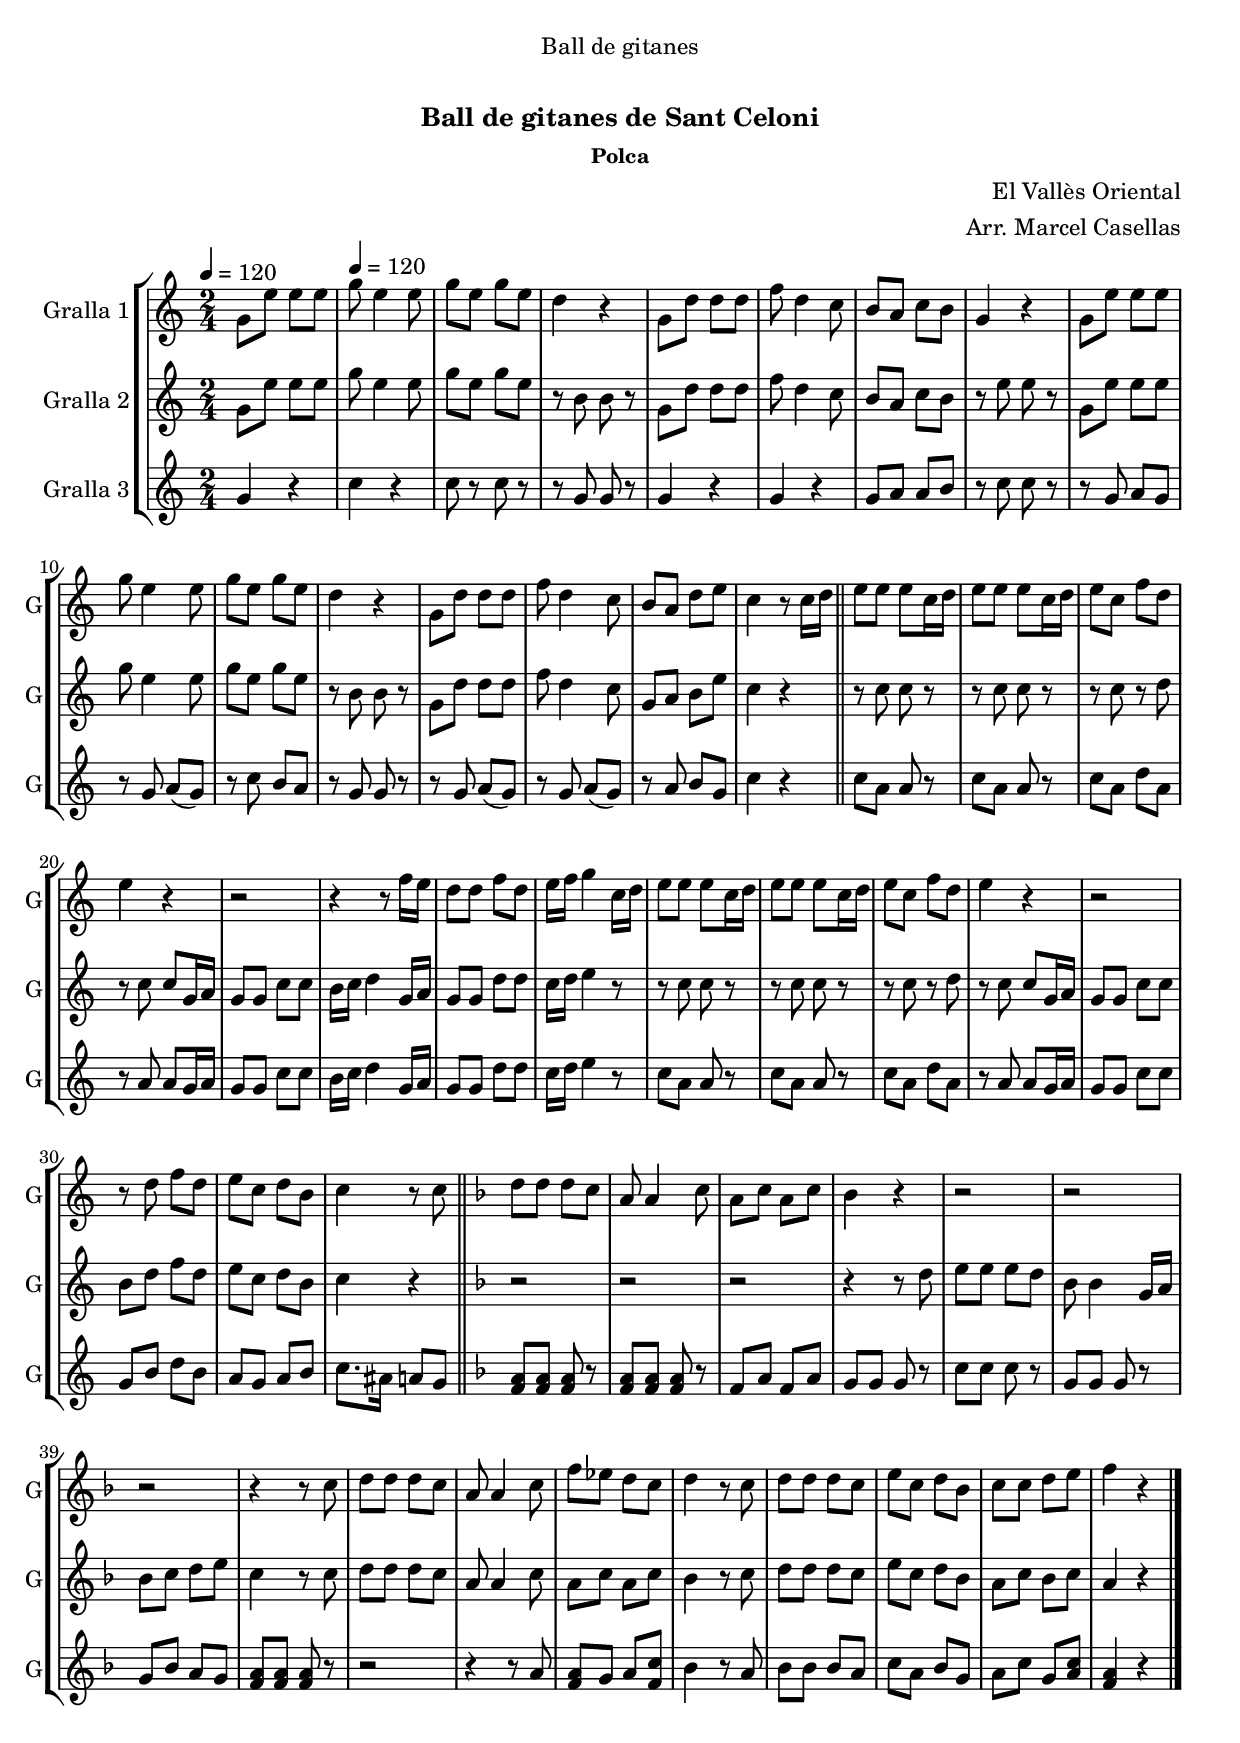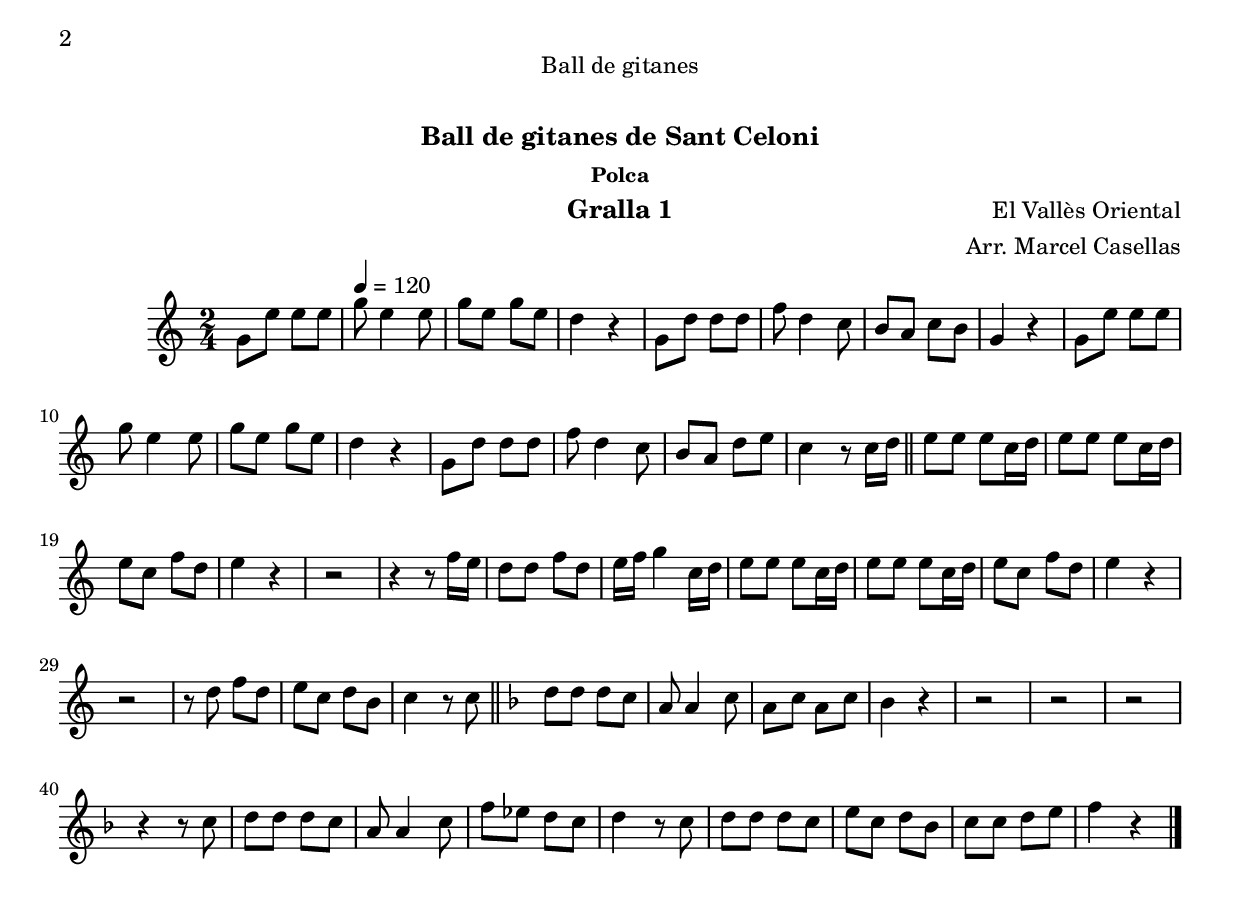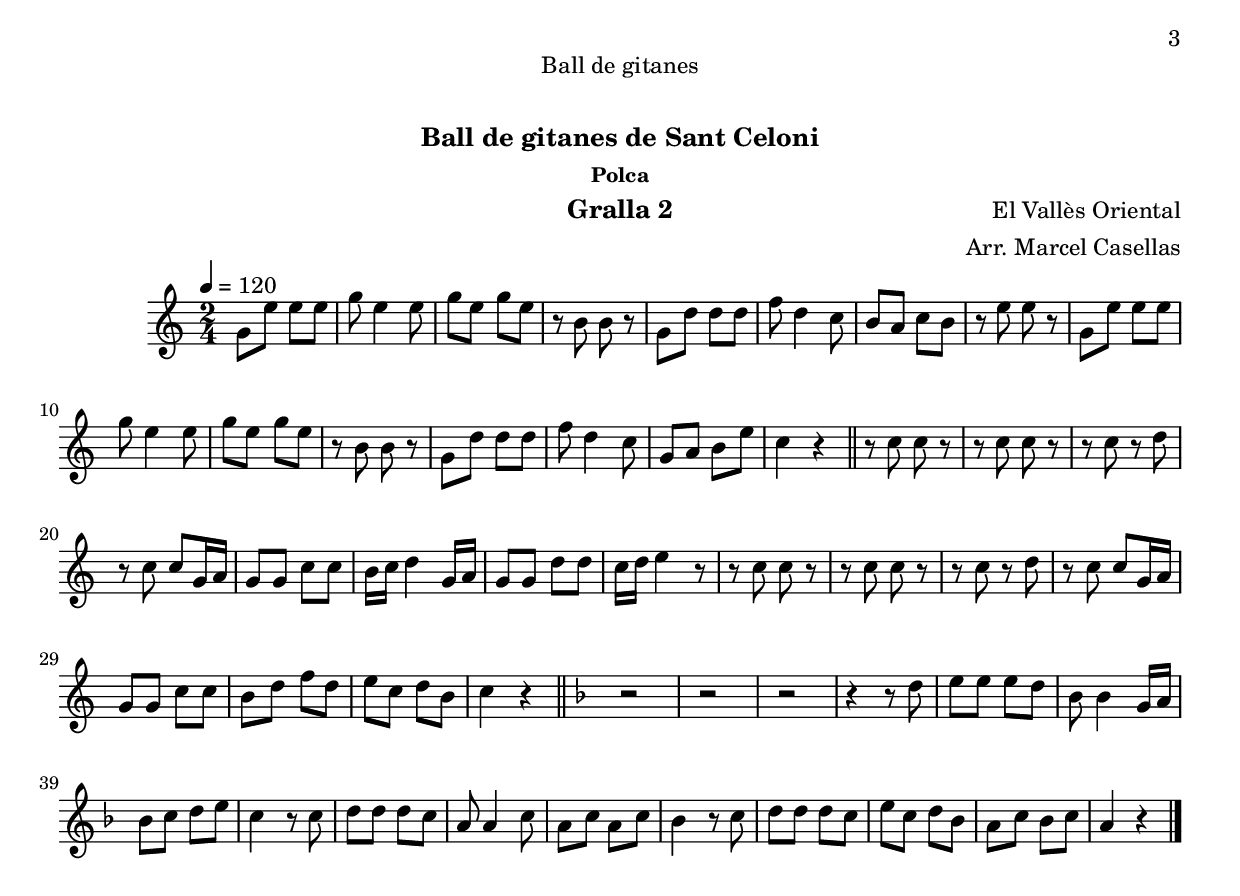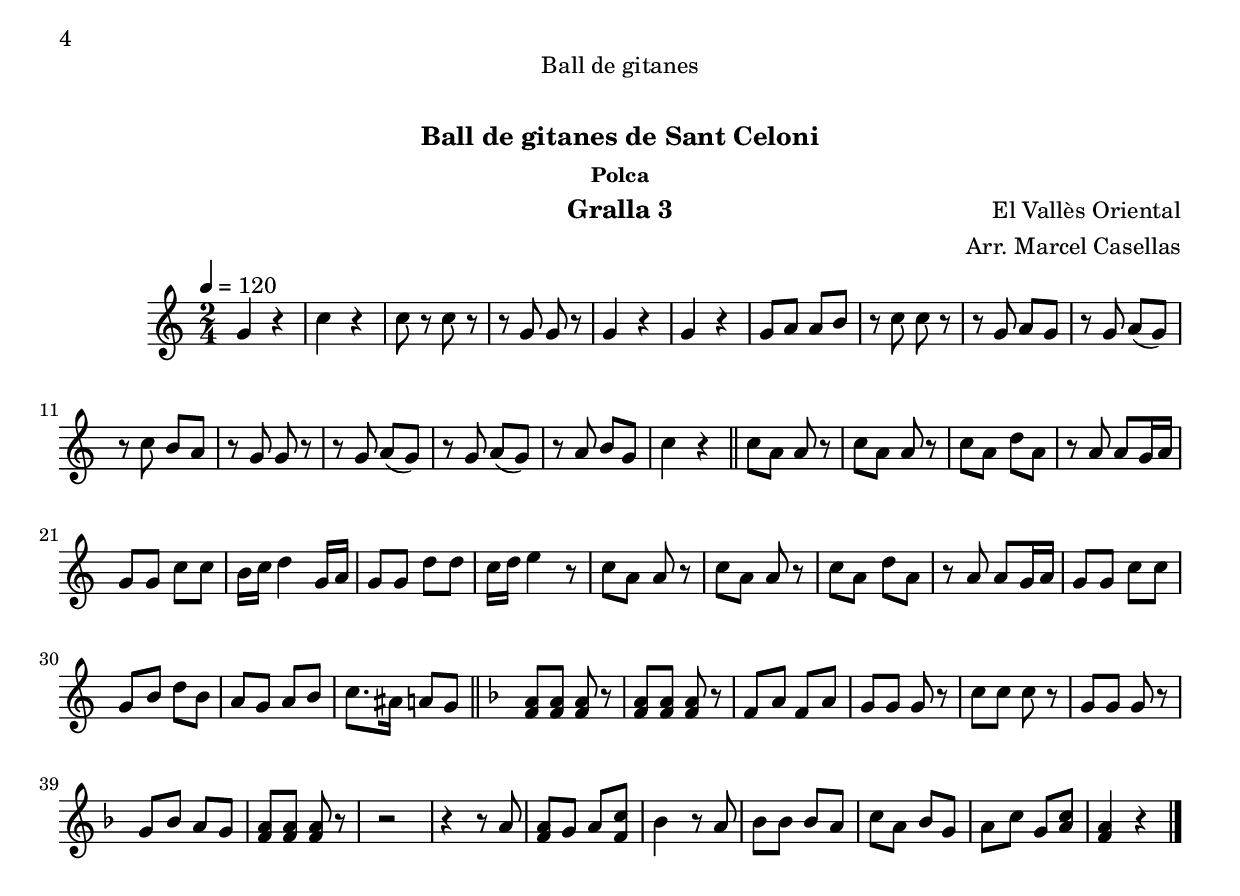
\version "2.22.1"

\header {
  dedication="Ball de gitanes"
  title="             "
  subtitle="Ball de gitanes de Sant Celoni"
  subsubtitle="Polca"
  poet=""
  meter=""
  piece=""
  composer="El Vallès Oriental"
  arranger="Arr. Marcel Casellas"
  opus=""
  instrument=""
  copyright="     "
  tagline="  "
}

liniaroAa =
\relative g'
{
  \clef treble
  \key c \major
  \time 2/4
  g8 e' e e \tempo 4 = 120  |
  g8 e4 e8  |
  g8 e g e  |
  d4 r  |
  %05
  g,8 d' d d  |
  f8 d4 c8  |
  b8 a c b  |
  g4 r  |
  g8 e' e e  |
  %10
  g8 e4 e8  |
  g8 e g e  |
  d4 r  |
  g,8 d' d d  |
  f8 d4 c8  |
  %15
  b8 a d e  |
  c4 r8 c16 d  \bar "||"
  e8 e e c16 d  |
  e8 e e c16 d  |
  e8 c f d  |
  %20
  e4 r  |
  r2  |
  r4 r8 f16 e  |
  d8 d f d  |
  e16 f g4 c,16 d  |
  %25
  e8 e e c16 d  |
  e8 e e c16 d  |
  e8 c f d  |
  e4 r  |
  r2  |
  %30
  r8 d f d  |
  e8 c d b  |
  c4 r8 c  \bar "||"
  \key f \major   d8 d d c  |
  a8 a4 c8  |
  %35
  a8 c a c  |
  bes4 r  |
  r2  |
  r2  |
  r2  |
  %40
  r4 r8 c  |
  d8 d d c  |
  a8 a4 c8  |
  f8 ees d c  |
  d4 r8 c  |
  %45
  d8 d d c  |
  e8 c d bes  |
  c8 c d e  |
  f4 r  \bar "|."
}

liniaroAb =
\relative g'
{
  \tempo 4 = 120
  \clef treble
  \key c \major
  \time 2/4
  g8 e' e e  |
  g8 e4 e8  |
  g8 e g e  |
  r8 b b r  |
  %05
  g8 d' d d  |
  f8 d4 c8  |
  b8 a c b  |
  r8 e e r  |
  g,8 e' e e  |
  %10
  g8 e4 e8  |
  g8 e g e  |
  r8 b b r  |
  g8 d' d d  |
  f8 d4 c8  |
  %15
  g8 a b e  |
  c4 r  \bar "||"
  r8 c c r  |
  r8 c c r  |
  r8 c r d  |
  %20
  r8 c c g16 a  |
  g8 g c c  |
  b16 c d4 g,16 a  |
  g8 g d' d  |
  c16 d e4 r8  |
  %25
  r8 c c r  |
  r8 c c r  |
  r8 c r d  |
  r8 c c g16 a  |
  g8 g c c  |
  %30
  b8 d f d  |
  e8 c d b  |
  c4 r  \bar "||"
  \key f \major   r2  |
  r2  |
  %35
  r2  |
  r4 r8 d  |
  e8 e e d  |
  bes8 bes4 g16 a  |
  bes8 c d e  |
  %40
  c4 r8 c  |
  d8 d d c  |
  a8 a4 c8  |
  a8 c a c  |
  bes4 r8 c  |
  %45
  d8 d d c  |
  e8 c d bes  |
  a8 c bes c  |
  a4 r  \bar "|."
}

liniaroAc =
\relative g'
{
  \tempo 4 = 120
  \clef treble
  \key c \major
  \time 2/4
  g4 r  |
  c4 r  |
  c8 r c r  |
  r8 g g r  |
  %05
  g4 r  |
  g4 r  |
  g8 a a b  |
  r8 c c r  |
  r8 g a g   |
  %10
  r8 g a ( g )  |
  r8 c b a  |
  r8 g g r  |
  r8 g a ( g )  |
  r8 g a ( g )  |
  %15
  r8 a b g  |
  c4 r  \bar "||"
  c8 a a r  |
  c8 a a r  |
  c8 a d a  |
  %20
  r8 a a g16 a  |
  g8 g c c  |
  b16 c d4 g,16 a  |
  g8 g d' d  |
  c16 d e4 r8  |
  %25
  c8 a a r  |
  c8 a a r  |
  c8 a d a  |
  r8 a a g16 a  |
  g8 g c c  |
  %30
  g8 b d b  |
  a8 g a b  |
  c8. ais16 a8 g  \bar "||"
  \key f \major   <f a>8 <f a> <f a> r  |
  <f a>8 <f a> <f a> r  |
  %35
  f8 a f a  |
  g8 g g r  |
  c8 c c r  |
  g8 g g r  |
  g8 bes a g  |
  %40
  <f a>8 <f a> <f a> r  |
  r2  |
  r4 r8 a  |
  <f a>8 g a <f c'>  |
  bes4 r8 a  |
  %45
  bes8 bes bes a  |
  c8 a bes g  |
  a8 c g <a c>  |
  <f a>4 r  \bar "|."
}

\bookpart {
  \score {
    \new StaffGroup {
      \override Score.RehearsalMark #'self-alignment-X = #LEFT
      <<
        \new Staff \with {instrumentName = #"Gralla 1" shortInstrumentName = #"G"} \liniaroAa
        \new Staff \with {instrumentName = #"Gralla 2" shortInstrumentName = #"G"} \liniaroAb
        \new Staff \with {instrumentName = #"Gralla 3" shortInstrumentName = #"G"} \liniaroAc
      >>
    }
    \layout {}
  }
  \score { \unfoldRepeats
    \new StaffGroup {
      \override Score.RehearsalMark #'self-alignment-X = #LEFT
      <<
        \new Staff \with {instrumentName = #"Gralla 1" shortInstrumentName = #"G"} \liniaroAa
        \new Staff \with {instrumentName = #"Gralla 2" shortInstrumentName = #"G"} \liniaroAb
        \new Staff \with {instrumentName = #"Gralla 3" shortInstrumentName = #"G"} \liniaroAc
      >>
    }
    \midi {
      \set Staff.midiInstrument = "oboe"
      \set DrumStaff.midiInstrument = "drums"
    }
  }
}

\bookpart {
  \header {instrument="Gralla 1"}
  \score {
    \new StaffGroup {
      \override Score.RehearsalMark #'self-alignment-X = #LEFT
      <<
        \new Staff \liniaroAa
      >>
    }
    \layout {}
  }
  \score { \unfoldRepeats
    \new StaffGroup {
      \override Score.RehearsalMark #'self-alignment-X = #LEFT
      <<
        \new Staff \liniaroAa
      >>
    }
    \midi {
      \set Staff.midiInstrument = "oboe"
      \set DrumStaff.midiInstrument = "drums"
    }
  }
}

\bookpart {
  \header {instrument="Gralla 2"}
  \score {
    \new StaffGroup {
      \override Score.RehearsalMark #'self-alignment-X = #LEFT
      <<
        \new Staff \liniaroAb
      >>
    }
    \layout {}
  }
  \score { \unfoldRepeats
    \new StaffGroup {
      \override Score.RehearsalMark #'self-alignment-X = #LEFT
      <<
        \new Staff \liniaroAb
      >>
    }
    \midi {
      \set Staff.midiInstrument = "oboe"
      \set DrumStaff.midiInstrument = "drums"
    }
  }
}

\bookpart {
  \header {instrument="Gralla 3"}
  \score {
    \new StaffGroup {
      \override Score.RehearsalMark #'self-alignment-X = #LEFT
      <<
        \new Staff \liniaroAc
      >>
    }
    \layout {}
  }
  \score { \unfoldRepeats
    \new StaffGroup {
      \override Score.RehearsalMark #'self-alignment-X = #LEFT
      <<
        \new Staff \liniaroAc
      >>
    }
    \midi {
      \set Staff.midiInstrument = "oboe"
      \set DrumStaff.midiInstrument = "drums"
    }
  }
}

